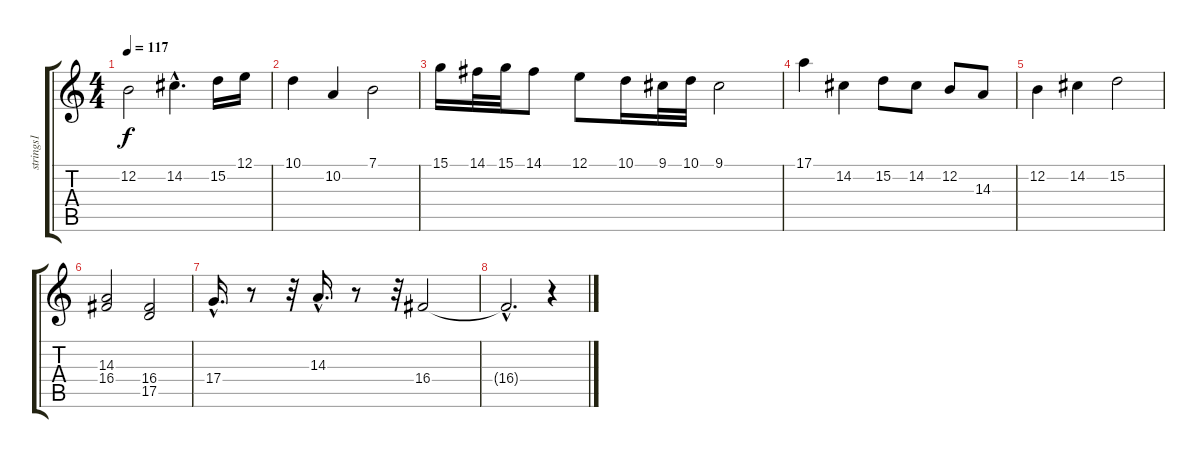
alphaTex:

\track ("strings1" "strings1") {instrument stringensemble1}
\staff {score tabs}
\tuning (E4 B3 G3 D3 A2 E2) {hide}
\ts (4 4)
\tempo 117
\clef g2
\ks c
12.2.2{dy f} 14.2{hac}.4{d} 15.2.16 12.1.16 |
10.1.4 10.2.4 7.1.2 |
15.1.16 14.1.32 15.1.32 14.1.8 12.1.8 10.1.16 9.1.32 10.1.32 9.1.2 |
17.1.4 14.2.4 15.2.8 14.2.8 12.2.8 14.3.8 |
12.2.4 14.2.4 15.2.2 |
(14.3 16.4).2 (16.4 17.5).2 |
17.4{hac}.16{d} r.8 r.32 14.3{hac}.16{d} r.8 r.32 16.4.2 |
16.4{hac t}.2{d} r.4
